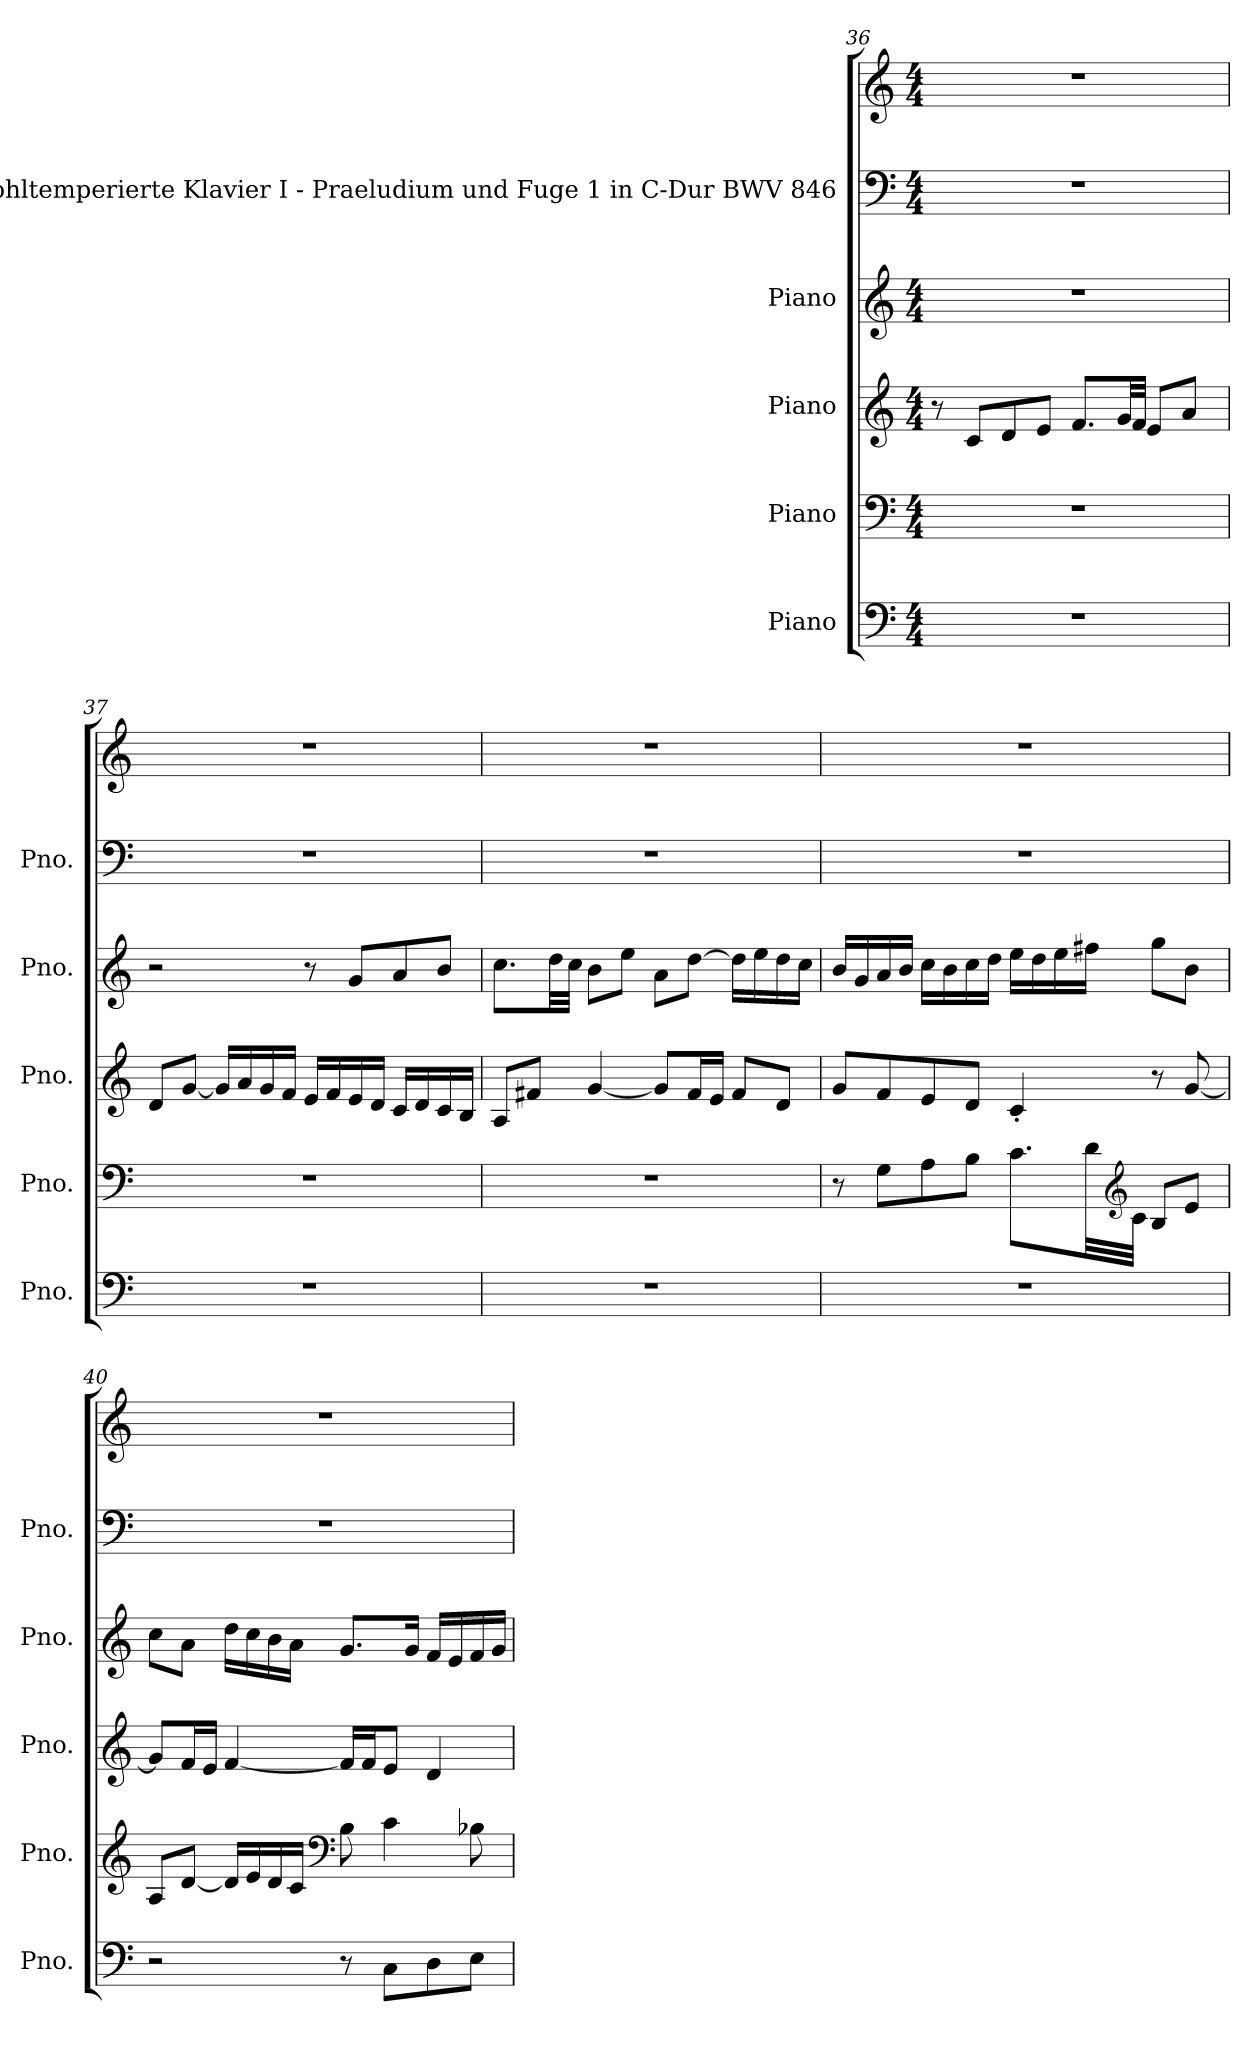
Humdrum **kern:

**kern	**kern	**kern	**kern	**kern	**kern
*part5	*part4	*part3	*part2	*part1	*part1
*staff6	*staff5	*staff4	*staff3	*staff2	*staff1
*I"Piano	*I"Piano	*I"Piano	*I"Piano	*I"Piano, Das wohltemperierte Klavier I - Praeludium und Fuge 1 in C-Dur BWV 846	*
*I'Pno.	*I'Pno.	*I'Pno.	*I'Pno.	*I'Pno.	*
!!LO:PB:g=z
*clefF4	*clefF4	*clefG2	*clefG2	*clefF4	*clefG2
*k[]	*k[]	*k[]	*k[]	*k[]	*k[]
*M4/4	*M4/4	*M4/4	*M4/4	*M4/4	*M4/4
*MM62	*MM62	*MM62	*MM62	*MM62	*MM62
=36	=36	=36	=36	=36	=36
*	*	*	*	*	*^
*	*	*	*	*	*	*^
*	*	*	*	*	*	*	*^
1r	1r	8r	1r	1r	1r	2ryy	2ryy	2.ryy
.	.	8c/L	.	.	.	.	.	.
.	.	8d/	.	.	.	.	.	.
.	.	8e/J	.	.	.	.	.	.
*	*	*	*	*	*MM63	*	*	*
.	.	8.f/L	.	.	.	2ryy	8.ryy	.
*	*	*	*	*	*MM67	*	*	*
.	.	32g/LL	.	.	.	.	4ryy	.
.	.	32f/JJJ	.	.	.	.	.	.
*	*	*	*	*	*MM63	*	*	*
.	.	8e/L	.	.	.	.	.	4ryy
.	.	8a/J	.	.	.	.	.	.
.	.	.	.	.	.	.	16ryy	.
*	*	*	*	*	*v	*v	*v	*v
=37	=37	=37	=37	=37	=37
*	*	*	*	*	*MM61
*	*	*	*	*	*^
*	*	*	*	*	*	*^
*	*	*	*	*	*	*	*^
*	*	*	*	*	*	*	*	*^
1r	1r	8d/L	2r	1r	1r	8ryy	2ryy	2ryy	2..ryy
*	*	*	*	*	*MM63	*	*	*	*
.	.	[8g/J	.	.	.	2..ryy	.	.	.
.	.	16g/LL]	.	.	.	.	.	.	.
.	.	16a/	.	.	.	.	.	.	.
.	.	16g/	.	.	.	.	.	.	.
.	.	16f/JJ	.	.	.	.	.	.	.
.	.	16e/LL	8r	.	.	.	16ryy	8ryy	.
*	*	*	*	*	*MM61	*	*	*	*
.	.	16f/	.	.	.	.	4..ryy	.	.
*	*	*	*	*	*MM63	*	*	*	*
.	.	16e/	8g/L	.	.	.	.	4.ryy	.
.	.	16d/JJ	.	.	.	.	.	.	.
.	.	16c/LL	8a/	.	.	.	.	.	.
.	.	16d/	.	.	.	.	.	.	.
*	*	*	*	*	*MM61	*	*	*	*
.	.	16c/	8b/J	.	.	.	.	.	8ryy
.	.	16B/JJ	.	.	.	.	.	.	.
=38	=38	=38	=38	=38	=38	=38	=38	=38	=38
*	*	*	*	*	*MM63	*	*	*	*
1r	1r	8A/L	8.cc\L	1r	1r	8.ryy	4ryy	2ryy	2ryy
.	.	8f#X/J	.	.	.	.	.	.	.
*	*	*	*	*	*MM67	*	*	*	*
.	.	.	32dd\LL	.	.	2ryy	.	.	.
.	.	.	32cc\JJJ	.	.	.	.	.	.
*	*	*	*	*	*MM63	*	*	*	*
.	.	[4g/	8b\L	.	.	.	2.ryy	.	.
.	.	.	8ee\J	.	.	.	.	.	.
*	*	*	*	*	*MM62	*	*	*	*
.	.	8g/L]	8a\L	.	.	.	.	2ryy	8ryy
*	*	*	*	*	*MM64	*	*	*	*
.	.	16f#/L	[8dd\J	.	.	.	.	.	4.ryy
.	.	16e/JJ	.	.	.	4ryy	.	.	.
.	.	8f#/L	16dd\LL]	.	.	.	.	.	.
.	.	.	16ee\	.	.	.	.	.	.
.	.	8d/J	16dd\	.	.	.	.	.	.
.	.	.	16cc\JJ	.	.	16ryy	.	.	.
!!LO:LB:g=z	!!	!!	!!	!!
=39	=39	=39	=39	=39	=39	=39	=39	=39	=39
*	*	*	*	*	*MM63	*	*	*	*
1r	8r	8g/L	16b/LL	1r	1r	4ryy	2ryy	2ryy	2.ryy
.	.	.	16g/	.	.	.	.	.	.
.	8G\L	8f/	16a/	.	.	.	.	.	.
.	.	.	16b/JJ	.	.	.	.	.	.
*	*	*	*	*	*MM64	*	*	*	*
.	8A\	8e/	16cc\LL	.	.	2.ryy	.	.	.
.	.	.	16b\	.	.	.	.	.	.
.	8B\J	8d/J	16cc\	.	.	.	.	.	.
.	.	.	16dd\JJ	.	.	.	.	.	.
.	8.c\L	4c'/	16ee\LL	.	.	.	8ryy	8.ryy	.
.	.	.	16dd\	.	.	.	.	.	.
*	*	*	*	*	*MM61	*	*	*	*
.	.	.	16ee\	.	.	.	4.ryy	.	.
*	*	*	*	*	*MM67	*	*	*	*
.	32d\LL	.	16ff#X\JJ	.	.	.	.	4ryy	.
*	*clefG2	*	*	*	*	*	*	*	*
.	32c\JJJ	.	.	.	.	.	.	.	.
*	*	*	*	*	*MM64	*	*	*	*
.	8B/L	8r	8gg\L	.	.	.	.	.	4ryy
.	8e/J	[8g/	8b\J	.	.	.	.	.	.
.	.	.	.	.	.	.	.	16ryy	.
*	*	*	*	*	*v	*v	*v	*v	*v
=40	=40	=40	=40	=40	=40
*	*	*	*	*	*MM61
*	*	*	*	*	*^
*	*	*	*	*	*	*^
*	*	*	*	*	*	*	*^
2r	8A/L	8g/L]	8cc\L	1r	1r	8ryy	2ryy	2.ryy
*	*	*	*	*	*MM64	*	*	*
.	[8d/J	16f/L	8a\J	.	.	2..ryy	.	.
.	.	16e/JJ	.	.	.	.	.	.
.	16d/LL]	[4f/	16dd\LL	.	.	.	.	.
.	16e/	.	16cc\	.	.	.	.	.
.	16d/	.	16b\	.	.	.	.	.
.	16c/JJ	.	16a\JJ	.	.	.	.	.
*	*clefF4	*	*	*	*	*	*	*
8r	8B\	16f/LL]	8.g/L	.	.	.	8ryy	.
.	.	16f/J	.	.	.	.	.	.
*	*	*	*	*	*MM62	*	*	*
8C\L	4c\	8e/J	.	.	.	.	4.ryy	.
.	.	.	16g/Jk	.	.	.	.	.
*	*	*	*	*	*MM64	*	*	*
8D\	.	4d/	16f/LL	.	.	.	.	4ryy
.	.	.	16e/	.	.	.	.	.
8E\J	8B-X\	.	16f/	.	.	.	.	.
.	.	.	16g/JJ	.	.	.	.	.
*	*	*	*	*	*v	*v	*v	*v
=	=	=	=	=	=
*-	*-	*-	*-	*-	*-
